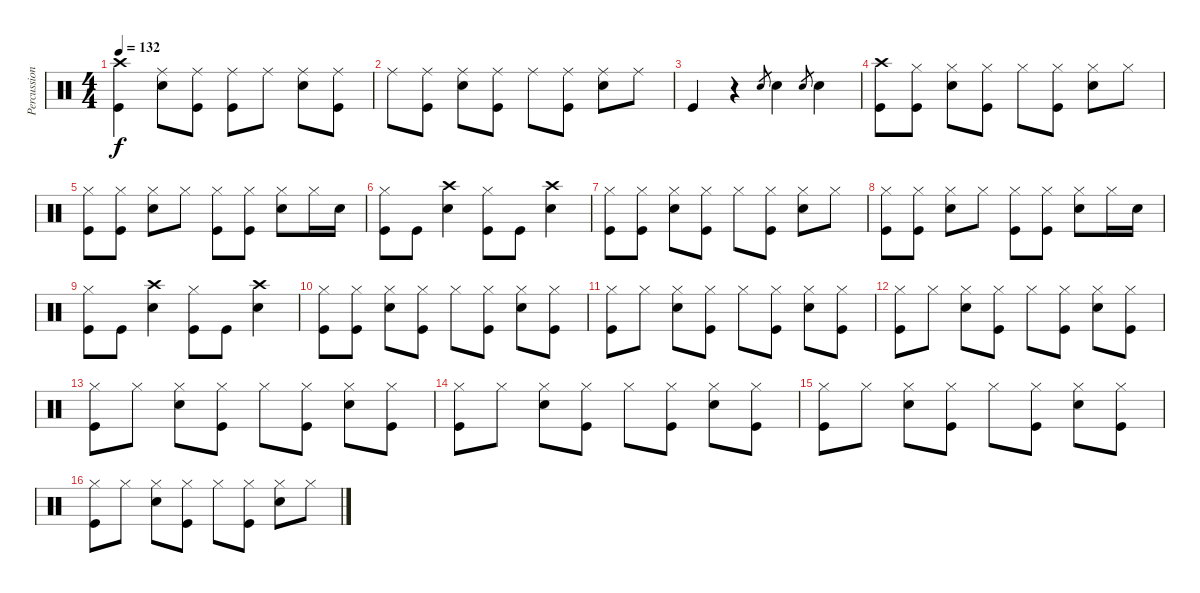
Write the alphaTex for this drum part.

\track ("Percussion" "Percussion") {instrument percussion}
\staff {score}
\articulation defaults
\ts (4 4)
\tempo 132
\clef neutral
\ks c
("Crash high (hit)" "Kick (hit)").4{dy f} ("Ride (middle)" "Snare (hit) 2").8 ("Kick (hit)" "Ride (middle)").8 ("Ride (middle)" "Kick (hit)").8 "Ride (middle)".8 ("Snare (hit) 2" "Ride (middle)").8 ("Ride (middle)" "Kick (hit)").8 |
"Ride (middle)".8 ("Kick (hit)" "Ride (middle)").8 ("Ride (middle)" "Snare (hit) 2").8 ("Kick (hit)" "Ride (middle)").8 "Ride (middle)".8 ("Ride (middle)" "Kick (hit)").8 ("Snare (hit) 2" "Ride (middle)").8 "Ride (middle)".8 |
"Kick (hit)".4 r.4 "Snare (hit) 2".8{gr} "Snare (hit) 2".4 "Snare (hit) 2".8{gr} "Snare (hit) 2".4 |
("Crash high (hit)" "Kick (hit)").8 ("Hi-Hat (closed)" "Kick (hit)").8 ("Hi-Hat (closed)" "Snare (hit) 2").8 ("Hi-Hat (closed)" "Kick (hit)").8 "Hi-Hat (closed)".8 ("Hi-Hat (closed)" "Kick (hit)").8 ("Hi-Hat (closed)" "Snare (hit) 2").8 "Hi-Hat (closed)".8 |
("Hi-Hat (closed)" "Kick (hit)").8 ("Hi-Hat (closed)" "Kick (hit)").8 ("Hi-Hat (closed)" "Snare (hit) 2").8 "Hi-Hat (closed)".8 ("Hi-Hat (closed)" "Kick (hit)").8 ("Hi-Hat (closed)" "Kick (hit)").8 ("Hi-Hat (closed)" "Snare (hit) 2").8 "Hi-Hat (closed)".16 "Snare (hit) 2".16 |
("Kick (hit)" "Hi-Hat (closed)").8 "Kick (hit)".8 ("Crash high (hit)" "Snare (hit) 2").4 ("Kick (hit)" "Hi-Hat (closed)").8 "Kick (hit)".8 ("Crash high (hit)" "Snare (hit) 2").4 |
("Hi-Hat (closed)" "Kick (hit)").8 ("Hi-Hat (closed)" "Kick (hit)").8 ("Hi-Hat (closed)" "Snare (hit) 2").8 ("Hi-Hat (closed)" "Kick (hit)").8 "Hi-Hat (closed)".8 ("Hi-Hat (closed)" "Kick (hit)").8 ("Hi-Hat (closed)" "Snare (hit) 2").8 "Hi-Hat (closed)".8 |
("Hi-Hat (closed)" "Kick (hit)").8 ("Hi-Hat (closed)" "Kick (hit)").8 ("Hi-Hat (closed)" "Snare (hit) 2").8 "Hi-Hat (closed)".8 ("Hi-Hat (closed)" "Kick (hit)").8 ("Hi-Hat (closed)" "Kick (hit)").8 ("Hi-Hat (closed)" "Snare (hit) 2").8 "Hi-Hat (closed)".16 "Snare (hit) 2".16 |
("Kick (hit)" "Hi-Hat (closed)").8 "Kick (hit)".8 ("Crash high (hit)" "Snare (hit) 2").4 ("Kick (hit)" "Hi-Hat (closed)").8 "Kick (hit)".8 ("Crash high (hit)" "Snare (hit) 2").4 |
("Hi-Hat (closed)" "Kick (hit)").8 ("Hi-Hat (closed)" "Kick (hit)").8 ("Hi-Hat (closed)" "Snare (hit) 2").8 ("Hi-Hat (closed)" "Kick (hit)").8 "Hi-Hat (closed)".8 ("Hi-Hat (closed)" "Kick (hit)").8 ("Hi-Hat (closed)" "Snare (hit) 2").8 ("Hi-Hat (closed)" "Kick (hit)").8 |
("Kick (hit)" "Hi-Hat (closed)").8 "Hi-Hat (closed)".8 ("Snare (hit) 2" "Hi-Hat (closed)").8 ("Kick (hit)" "Hi-Hat (closed)").8 "Hi-Hat (closed)".8 ("Kick (hit)" "Hi-Hat (closed)").8 ("Snare (hit) 2" "Hi-Hat (closed)").8 ("Kick (hit)" "Hi-Hat (closed)").8 |
("Hi-Hat (closed)" "Kick (hit)").8 "Hi-Hat (closed)".8 ("Hi-Hat (closed)" "Snare (hit) 2").8 ("Hi-Hat (closed)" "Kick (hit)").8 "Hi-Hat (closed)".8 ("Hi-Hat (closed)" "Kick (hit)").8 ("Hi-Hat (closed)" "Snare (hit) 2").8 ("Hi-Hat (closed)" "Kick (hit)").8 |
("Kick (hit)" "Hi-Hat (closed)").8 "Hi-Hat (closed)".8 ("Snare (hit) 2" "Hi-Hat (closed)").8 ("Kick (hit)" "Hi-Hat (closed)").8 "Hi-Hat (closed)".8 ("Kick (hit)" "Hi-Hat (closed)").8 ("Snare (hit) 2" "Hi-Hat (closed)").8 ("Kick (hit)" "Hi-Hat (closed)").8 |
("Hi-Hat (closed)" "Kick (hit)").8 "Hi-Hat (closed)".8 ("Hi-Hat (closed)" "Snare (hit) 2").8 ("Hi-Hat (closed)" "Kick (hit)").8 "Hi-Hat (closed)".8 ("Hi-Hat (closed)" "Kick (hit)").8 ("Hi-Hat (closed)" "Snare (hit) 2").8 ("Hi-Hat (closed)" "Kick (hit)").8 |
("Kick (hit)" "Hi-Hat (closed)").8 "Hi-Hat (closed)".8 ("Snare (hit) 2" "Hi-Hat (closed)").8 ("Kick (hit)" "Hi-Hat (closed)").8 "Hi-Hat (closed)".8 ("Kick (hit)" "Hi-Hat (closed)").8 ("Snare (hit) 2" "Hi-Hat (closed)").8 ("Kick (hit)" "Hi-Hat (closed)").8 |
("Hi-Hat (closed)" "Kick (hit)").8 "Hi-Hat (closed)".8 ("Hi-Hat (closed)" "Snare (hit) 2").8 ("Hi-Hat (closed)" "Kick (hit)").8 "Hi-Hat (closed)".8 ("Hi-Hat (closed)" "Kick (hit)").8 ("Hi-Hat (closed)" "Snare (hit) 2").8 "Hi-Hat (closed)".8
